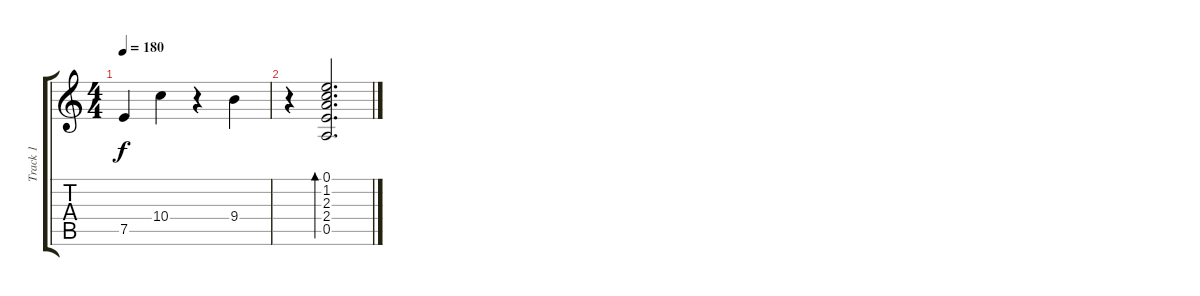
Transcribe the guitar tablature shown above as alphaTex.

\track ("Track 1" "Track 1") {instrument acousticguitarnylon}
\staff {score tabs}
\tuning (E4 B3 G3 D3 A2 E2) {hide}
\ts (4 4)
\tempo 180
\clef g2
\ks c
7.5.4{dy f} 10.4.4 r.4 9.4.4 |
r.4 (0.1 1.2 2.3 2.4 0.5).2{d bd 480}
